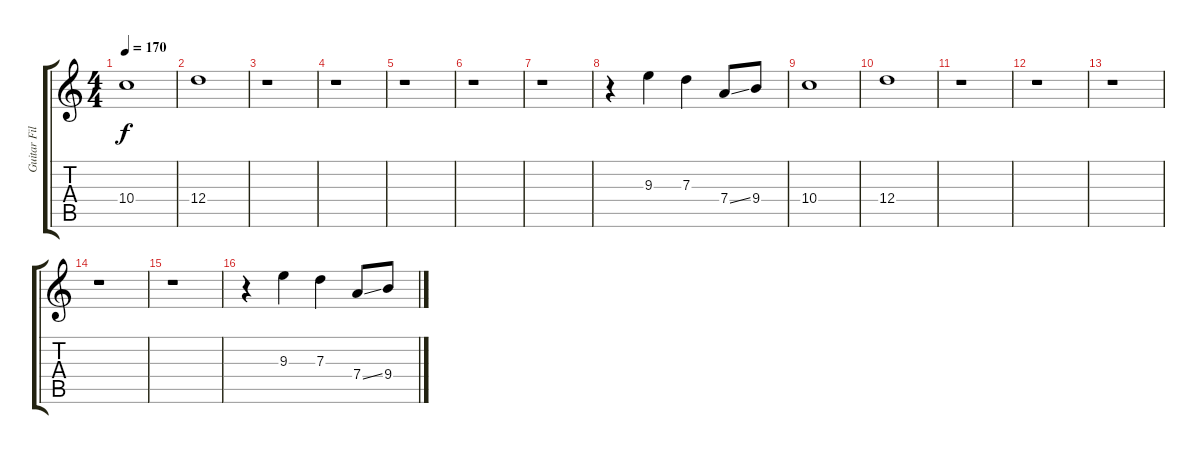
\track ("Guitar Fills" "Guitar Fil") {instrument distortionguitar}
\staff {score tabs}
\tuning (E4 B3 G3 D3 A2 E2) {hide}
\ts (4 4)
\tempo 170
\clef g2
\ks c
10.4.1{dy f} |
12.4.1 |
r.1 |
r.1 |
r.1 |
r.1 |
r.1 |
r.4 9.3.4 7.3.4 7.4{ss}.8 9.4.8 |
10.4.1 |
12.4.1 |
r.1 |
r.1 |
r.1 |
r.1 |
r.1 |
r.4 9.3.4 7.3.4 7.4{ss}.8 9.4.8
